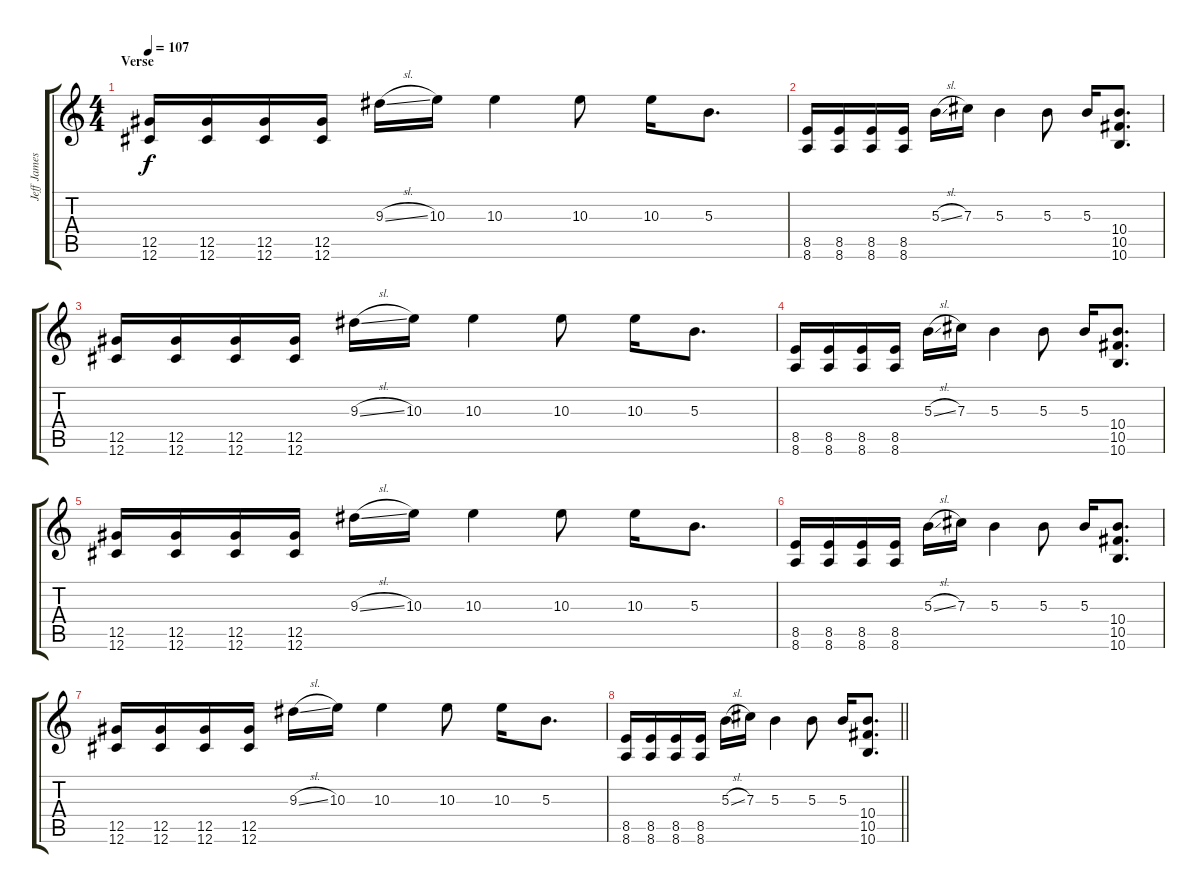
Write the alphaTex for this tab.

\track ("Jeff James" "Jeff James") {instrument distortionguitar}
\staff {score tabs}
\tuning (Eb4 Bb3 Gb3 Db3 Ab2 Db2) {hide}
\ts (4 4)
\section ("" "Verse")
\tempo 107
\clef g2
\ks c
(12.5 12.6).16{dy f volume 16} (12.5 12.6).16 (12.5 12.6).16 (12.5 12.6).16 9.3{sl}.16 10.3.16 10.3.4 10.3.8 10.3.16 5.3.8{d} |
(8.5 8.6).16 (8.5 8.6).16 (8.5 8.6).16 (8.5 8.6).16 5.3{sl}.16 7.3.16 5.3.4 5.3.8 5.3.16 (10.4 10.5 10.6).8{d} |
(12.5 12.6).16 (12.5 12.6).16 (12.5 12.6).16 (12.5 12.6).16 9.3{sl}.16 10.3.16 10.3.4 10.3.8 10.3.16 5.3.8{d} |
(8.5 8.6).16 (8.5 8.6).16 (8.5 8.6).16 (8.5 8.6).16 5.3{sl}.16 7.3.16 5.3.4 5.3.8 5.3.16 (10.4 10.5 10.6).8{d} |
(12.5 12.6).16 (12.5 12.6).16 (12.5 12.6).16 (12.5 12.6).16 9.3{sl}.16 10.3.16 10.3.4 10.3.8 10.3.16 5.3.8{d} |
(8.5 8.6).16 (8.5 8.6).16 (8.5 8.6).16 (8.5 8.6).16 5.3{sl}.16 7.3.16 5.3.4 5.3.8 5.3.16 (10.4 10.5 10.6).8{d} |
(12.5 12.6).16 (12.5 12.6).16 (12.5 12.6).16 (12.5 12.6).16 9.3{sl}.16 10.3.16 10.3.4 10.3.8 10.3.16 5.3.8{d} |
\barLineRight lightlight
(8.5 8.6).16 (8.5 8.6).16 (8.5 8.6).16 (8.5 8.6).16 5.3{sl}.16 7.3.16 5.3.4 5.3.8 5.3.16 (10.4 10.5 10.6).8{d}
